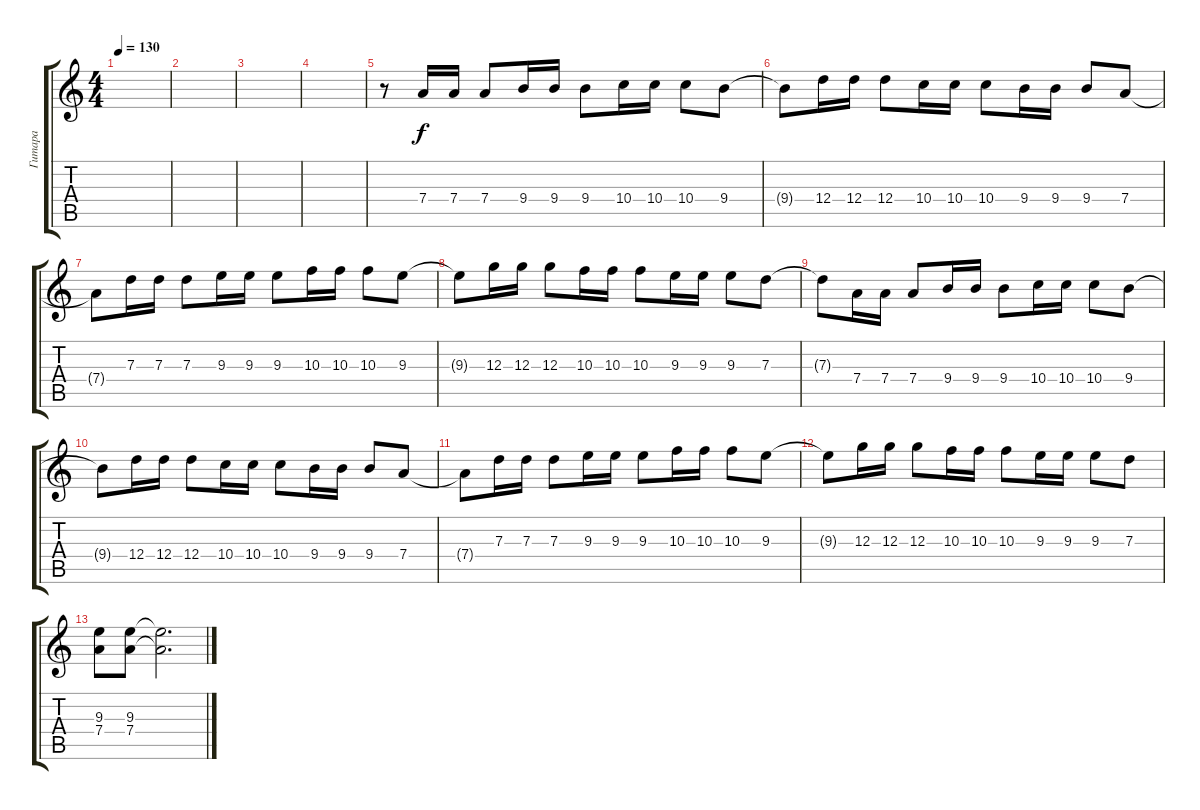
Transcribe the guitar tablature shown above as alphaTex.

\track ("Гитара" "Гитара") {instrument electricguitarclean}
\staff {score tabs}
\tuning (E4 B3 G3 D3 A2 E2) {hide}
\ts (4 4)
\tempo 130
\clef g2
\ks c
|
|
|
|
r.8 7.4.16 7.4.16 7.4.8 9.4.16 9.4.16 9.4.8 10.4.16 10.4.16 10.4.8 9.4.8 |
9.4{t}.8 12.4.16 12.4.16 12.4.8 10.4.16 10.4.16 10.4.8 9.4.16 9.4.16 9.4.8 7.4.8 |
7.4{t}.8 7.3.16 7.3.16 7.3.8 9.3.16 9.3.16 9.3.8 10.3.16 10.3.16 10.3.8 9.3.8 |
9.3{t}.8 12.3.16 12.3.16 12.3.8 10.3.16 10.3.16 10.3.8 9.3.16 9.3.16 9.3.8 7.3.8 |
7.3{t}.8 7.4.16 7.4.16 7.4.8 9.4.16 9.4.16 9.4.8 10.4.16 10.4.16 10.4.8 9.4.8 |
9.4{t}.8 12.4.16 12.4.16 12.4.8 10.4.16 10.4.16 10.4.8 9.4.16 9.4.16 9.4.8 7.4.8 |
7.4{t}.8 7.3.16 7.3.16 7.3.8 9.3.16 9.3.16 9.3.8 10.3.16 10.3.16 10.3.8 9.3.8 |
9.3{t}.8 12.3.16 12.3.16 12.3.8 10.3.16 10.3.16 10.3.8 9.3.16 9.3.16 9.3.8 7.3.8 |
(9.3 7.4).8 (9.3 7.4).8 (9.3{t} 7.4{t}).2{d}
